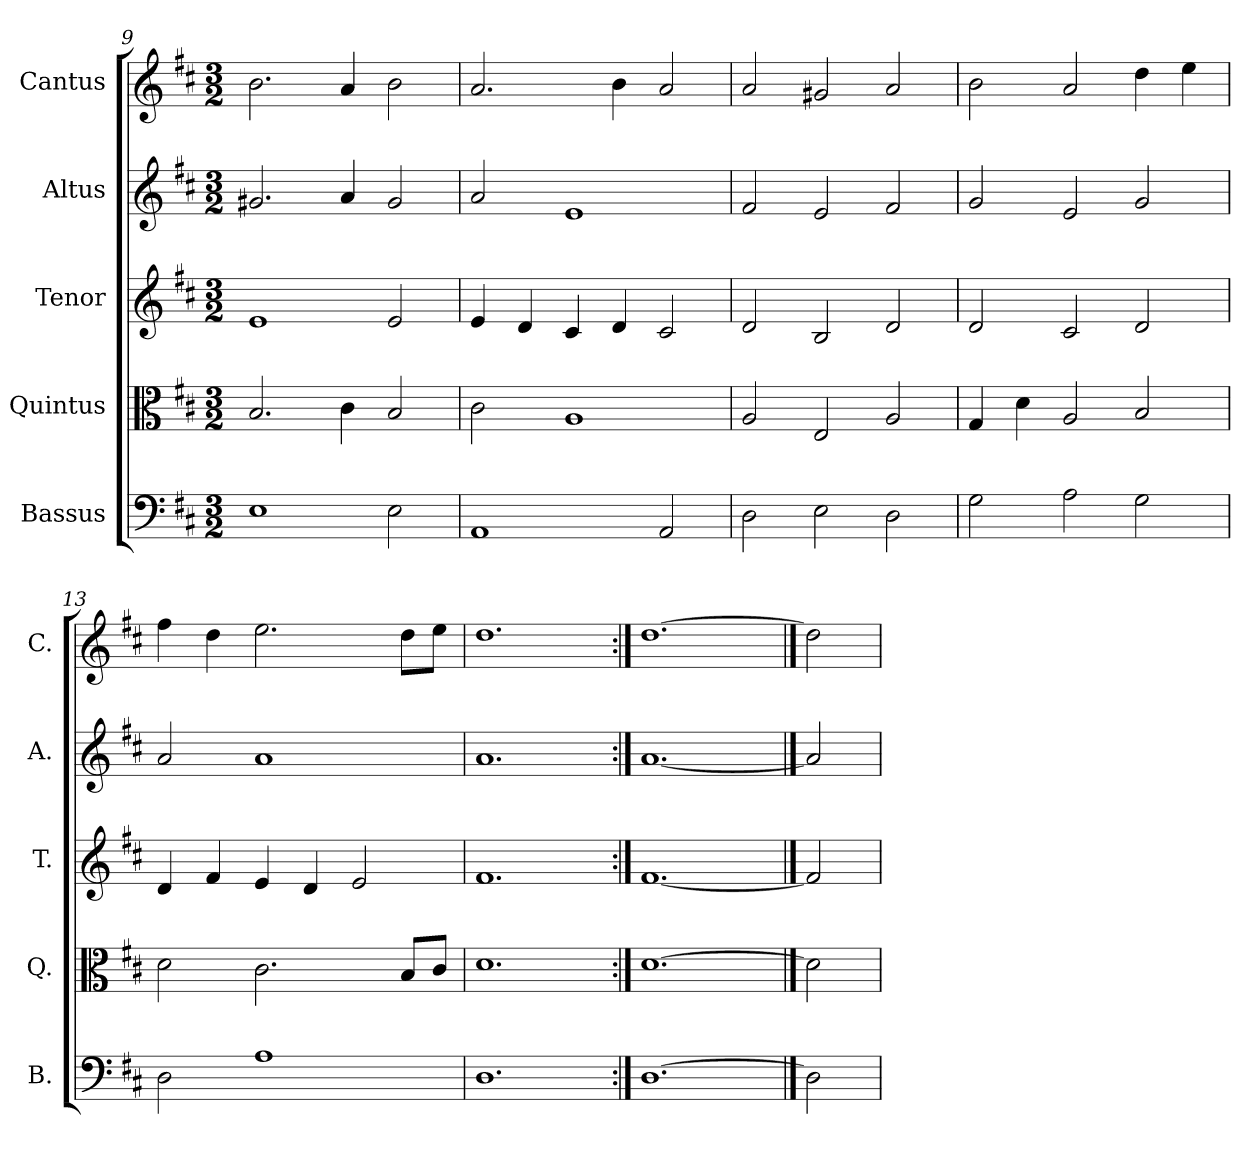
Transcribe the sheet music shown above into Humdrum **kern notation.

**kern	**kern	**kern	**kern	**kern
*part5	*part4	*part3	*part2	*part1
*staff5	*staff4	*staff3	*staff2	*staff1
*I"Bassus	*I"Quintus	*I"Tenor	*I"Altus	*I"Cantus
*I'B.	*I'Q.	*I'T.	*I'A.	*I'C.
*clefF4	*clefC3	*clefG2	*clefG2	*clefG2
*k[f#c#]	*k[f#c#]	*k[f#c#]	*k[f#c#]	*k[f#c#]
*D:	*D:	*D:	*D:	*D:
*M3/2	*M3/2	*M3/2	*M3/2	*M3/2
=9	=9	=9	=9	=9
1E	2.B/	1e	2.g#X/	2.b\
.	4c#\	.	4a/	4a/
2E\	2B/	2e/	2g#/	2b\
=10	=10	=10	=10	=10
1AA	2c#\	4e/	2a/	2.a/
.	.	4d/	.	.
.	1A	4c#/	1e	.
.	.	4d/	.	4b\
2AA/	.	2c#/	.	2a/
=11	=11	=11	=11	=11
2D\	2A/	2d/	2f#/	2a/
2E\	2E/	2B/	2e/	2g#X/
2D\	2A/	2d/	2f#/	2a/
=12	=12	=12	=12	=12
2G\	4G/	2d/	2g/	2b\
.	4d\	.	.	.
2A\	2A/	2c#/	2e/	2a/
2G\	2B/	2d/	2g/	4dd\
.	.	.	.	4ee\
=13	=13	=13	=13	=13
2D\	2d\	4d/	2a/	4ff#\
.	.	4f#/	.	4dd\
1A	2.c#\	4e/	1a	2.ee\
.	.	4d/	.	.
.	.	2e/	.	.
.	8B/L	.	.	8dd\L
.	8c#/J	.	.	8ee\J
=14	=14	=14	=14	=14
1.D	1.d	1.f#	1.a	1.dd
=15:|!	=15:|!	=15:|!	=15:|!	=15:|!
[1.D	[1.d	[1.f#	[1.a	[1.dd
==16	==16	==16	==16	==16
2D]	2d]	2f#]	2a]	2dd]
=	=	=	=	=
*-	*-	*-	*-	*-
